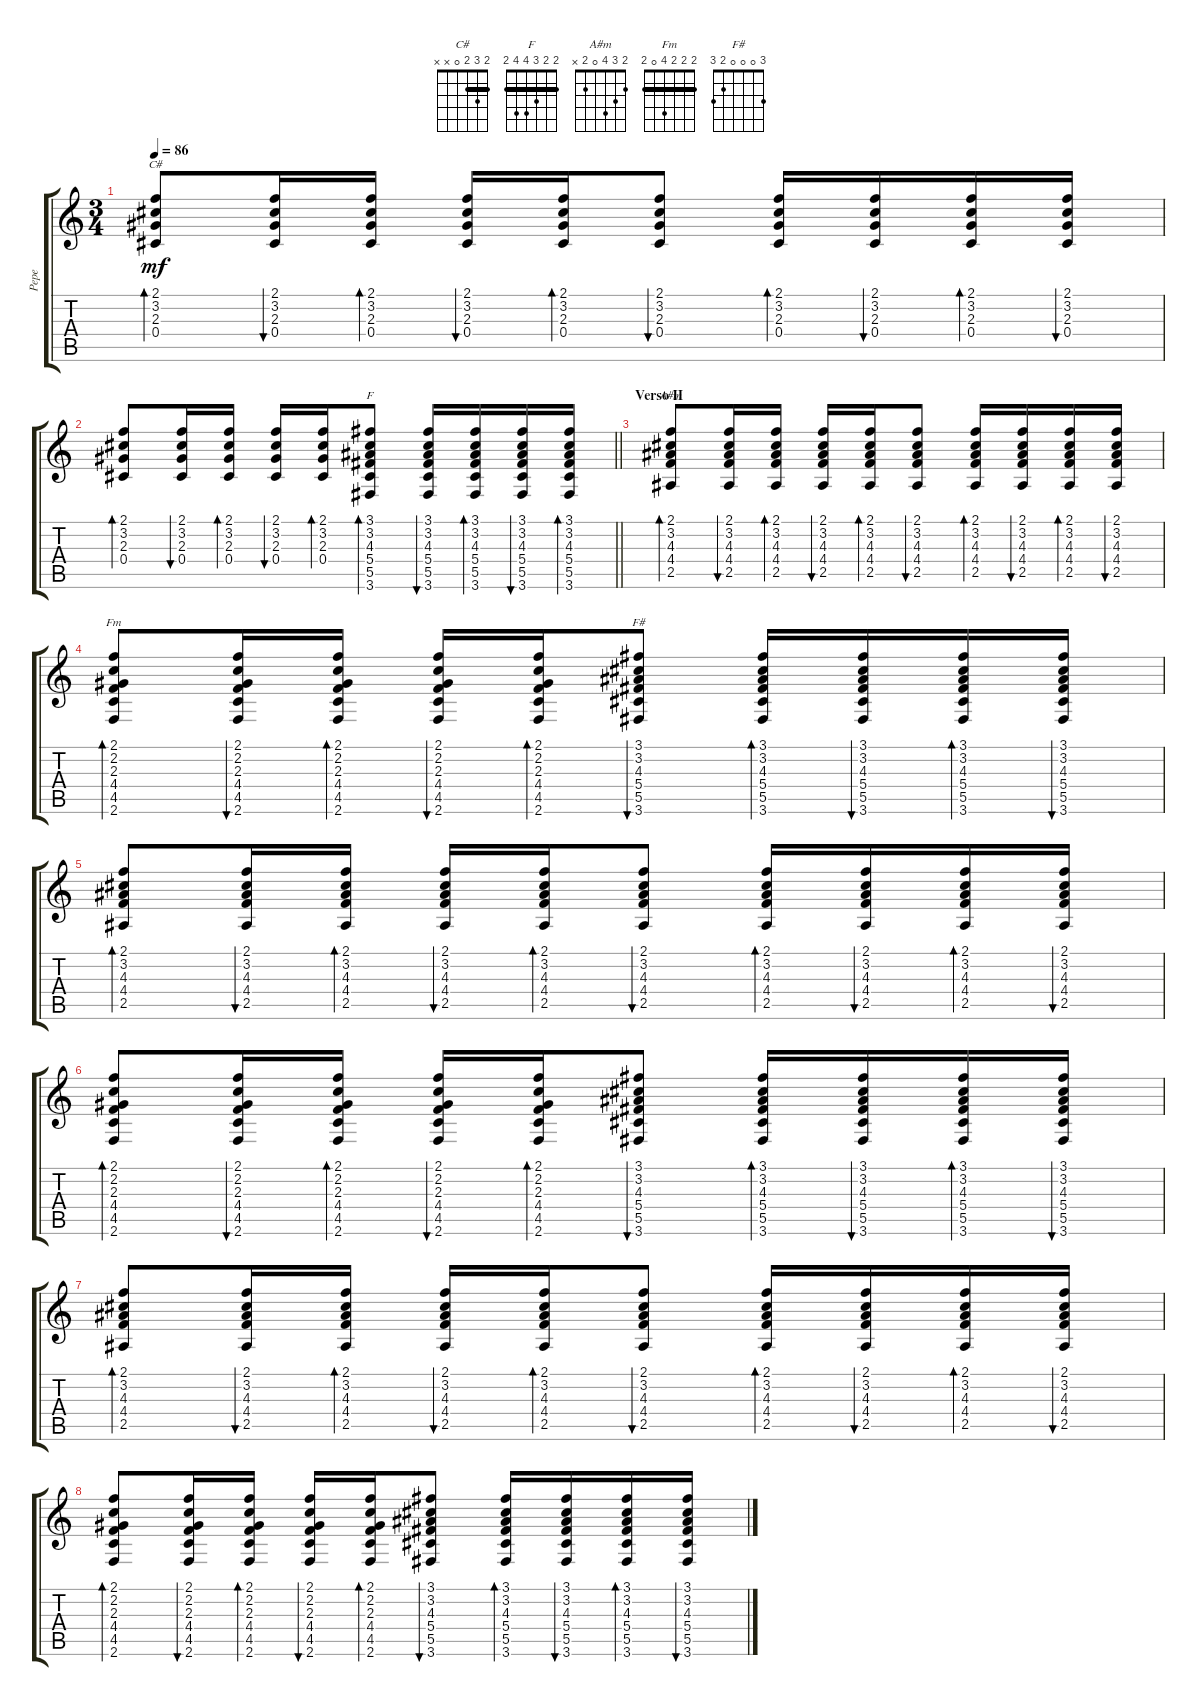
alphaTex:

\track ("Pepe" "Pepe") {instrument acousticguitarsteel}
\staff {score tabs}
\tuning (Eb4 Bb3 Gb3 Db3 Ab2 Eb2) {hide}
\chord ("C#" 2 3 2 0 x x) {barre 2}
\chord ("F" 2 2 3 4 4 2) {barre 2}
\chord ("A#m" 2 3 4 0 2 x)
\chord ("Fm" 2 2 2 4 0 2) {barre 2}
\chord ("F#" 3 0 0 0 2 3)
\ts (3 4)
\tempo 86
\clef g2
\ks c
(2.1 3.2 2.3 0.4).8{bd 30 ch "C#" dy mf} (2.1 3.2 2.3 0.4).16{bu 30} (2.1 3.2 2.3 0.4).16{bd 30} (2.1 3.2 2.3 0.4).16{bu 30} (2.1 3.2 2.3 0.4).16{bd 30} (2.1 3.2 2.3 0.4).8{bu 30} (2.1 3.2 2.3 0.4).16{bd 30} (2.1 3.2 2.3 0.4).16{bu 30} (2.1 3.2 2.3 0.4).16{bd 30} (2.1 3.2 2.3 0.4).16{bu 30} |
\barLineRight lightlight
(2.1 3.2 2.3 0.4).8{bd 30} (2.1 3.2 2.3 0.4).16{bu 30} (2.1 3.2 2.3 0.4).16{bd 30} (2.1 3.2 2.3 0.4).16{bu 30} (2.1 3.2 2.3 0.4).16{bd 30} (3.1 3.2 4.3 5.4 5.5 3.6).8{bd 30 ch "F"} (3.1 3.2 4.3 5.4 5.5 3.6).16{bu 30} (3.1 3.2 4.3 5.4 5.5 3.6).16{bd 30} (3.1 3.2 4.3 5.4 5.5 3.6).16{bu 30} (3.1 3.2 4.3 5.4 5.5 3.6).16{bd 30} |
\section ("" "Verso II")
(2.1 3.2 4.3 4.4 2.5).8{bd 30 ch "A#m"} (2.1 3.2 4.3 4.4 2.5).16{bu 30} (2.1 3.2 4.3 4.4 2.5).16{bd 30} (2.1 3.2 4.3 4.4 2.5).16{bu 30} (2.1 3.2 4.3 4.4 2.5).16{bd 30} (2.1 3.2 4.3 4.4 2.5).8{bu 30} (2.1 3.2 4.3 4.4 2.5).16{bd 30} (2.1 3.2 4.3 4.4 2.5).16{bu 30} (2.1 3.2 4.3 4.4 2.5).16{bd 30} (2.1 3.2 4.3 4.4 2.5).16{bu 30} |
(2.1 2.2 2.3 4.4 4.5 2.6).8{bd 30 ch "Fm"} (2.1 2.2 2.3 4.4 4.5 2.6).16{bu 30} (2.1 2.2 2.3 4.4 4.5 2.6).16{bd 30} (2.1 2.2 2.3 4.4 4.5 2.6).16{bu 30} (2.1 2.2 2.3 4.4 4.5 2.6).16{bd 30} (3.1 3.2 4.3 5.4 5.5 3.6).8{bu 30 ch "F#"} (3.1 3.2 4.3 5.4 5.5 3.6).16{bd 30} (3.1 3.2 4.3 5.4 5.5 3.6).16{bu 30} (3.1 3.2 4.3 5.4 5.5 3.6).16{bd 30} (3.1 3.2 4.3 5.4 5.5 3.6).16{bu 30} |
(2.1 3.2 4.3 4.4 2.5).8{bd 30} (2.1 3.2 4.3 4.4 2.5).16{bu 30} (2.1 3.2 4.3 4.4 2.5).16{bd 30} (2.1 3.2 4.3 4.4 2.5).16{bu 30} (2.1 3.2 4.3 4.4 2.5).16{bd 30} (2.1 3.2 4.3 4.4 2.5).8{bu 30} (2.1 3.2 4.3 4.4 2.5).16{bd 30} (2.1 3.2 4.3 4.4 2.5).16{bu 30} (2.1 3.2 4.3 4.4 2.5).16{bd 30} (2.1 3.2 4.3 4.4 2.5).16{bu 30} |
(2.1 2.2 2.3 4.4 4.5 2.6).8{bd 30} (2.1 2.2 2.3 4.4 4.5 2.6).16{bu 30} (2.1 2.2 2.3 4.4 4.5 2.6).16{bd 30} (2.1 2.2 2.3 4.4 4.5 2.6).16{bu 30} (2.1 2.2 2.3 4.4 4.5 2.6).16{bd 30} (3.1 3.2 4.3 5.4 5.5 3.6).8{bu 30} (3.1 3.2 4.3 5.4 5.5 3.6).16{bd 30} (3.1 3.2 4.3 5.4 5.5 3.6).16{bu 30} (3.1 3.2 4.3 5.4 5.5 3.6).16{bd 30} (3.1 3.2 4.3 5.4 5.5 3.6).16{bu 30} |
(2.1 3.2 4.3 4.4 2.5).8{bd 30} (2.1 3.2 4.3 4.4 2.5).16{bu 30} (2.1 3.2 4.3 4.4 2.5).16{bd 30} (2.1 3.2 4.3 4.4 2.5).16{bu 30} (2.1 3.2 4.3 4.4 2.5).16{bd 30} (2.1 3.2 4.3 4.4 2.5).8{bu 30} (2.1 3.2 4.3 4.4 2.5).16{bd 30} (2.1 3.2 4.3 4.4 2.5).16{bu 30} (2.1 3.2 4.3 4.4 2.5).16{bd 30} (2.1 3.2 4.3 4.4 2.5).16{bu 30} |
(2.1 2.2 2.3 4.4 4.5 2.6).8{bd 30} (2.1 2.2 2.3 4.4 4.5 2.6).16{bu 30} (2.1 2.2 2.3 4.4 4.5 2.6).16{bd 30} (2.1 2.2 2.3 4.4 4.5 2.6).16{bu 30} (2.1 2.2 2.3 4.4 4.5 2.6).16{bd 30} (3.1 3.2 4.3 5.4 5.5 3.6).8{bu 30} (3.1 3.2 4.3 5.4 5.5 3.6).16{bd 30} (3.1 3.2 4.3 5.4 5.5 3.6).16{bu 30} (3.1 3.2 4.3 5.4 5.5 3.6).16{bd 30} (3.1 3.2 4.3 5.4 5.5 3.6).16{bu 30}
